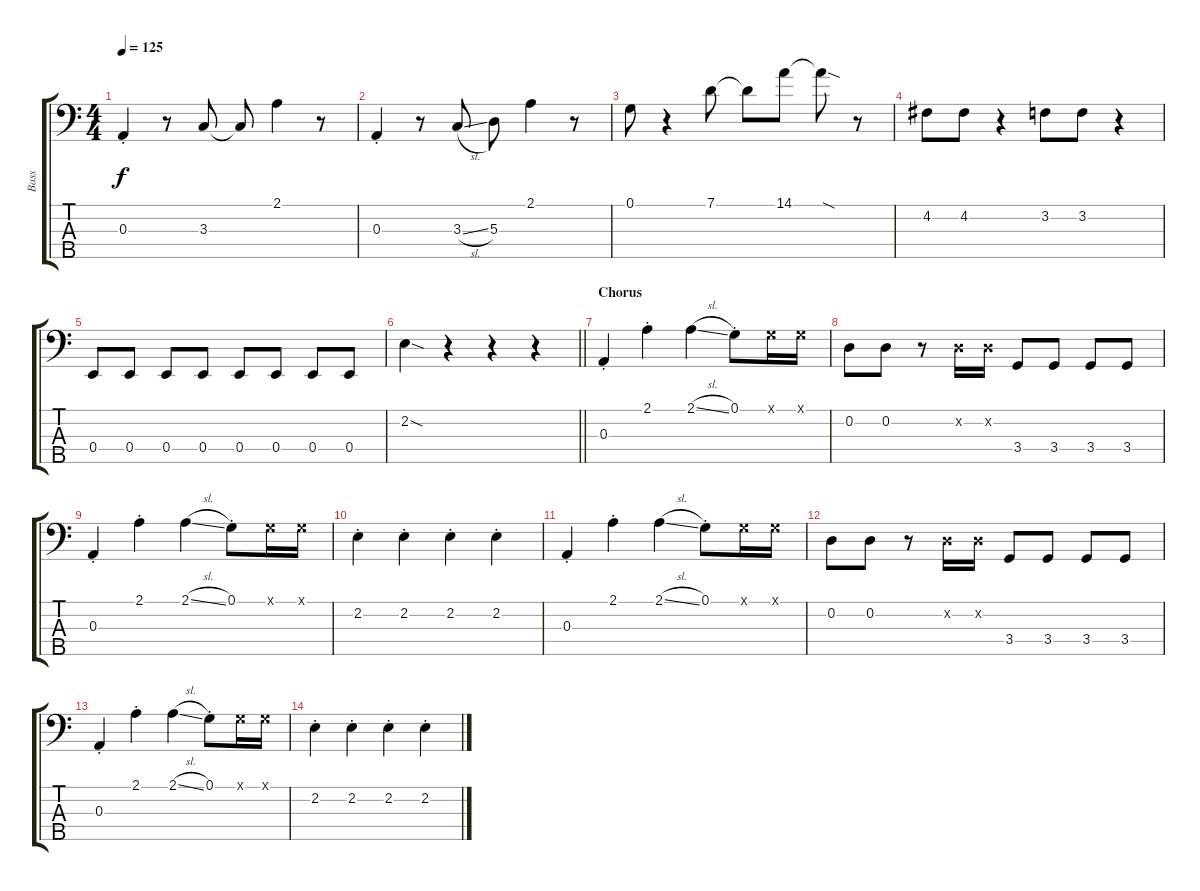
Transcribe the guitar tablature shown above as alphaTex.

\track ("Bass" "Bass") {instrument electricbassfinger}
\staff {score tabs}
\tuning (G2 D2 A1 E1 B0) {hide}
\ts (4 4)
\tempo 125
\clef f4
\ks c
0.3{st}.4{dy f} r.8 3.3.8 3.3{t}.8 2.1.4 r.8 |
0.3{st}.4 r.8 3.3{sl}.8 5.3.8 2.1.4 r.8 |
0.1.8 r.4 7.1.8 7.1{t}.8 14.1.8 14.1{sod t}.8 r.8 |
4.2.8 4.2.8 r.4 3.2.8 3.2.8 r.4 |
0.4.8 0.4.8 0.4.8 0.4.8 0.4.8 0.4.8 0.4.8 0.4.8 |
\barLineRight lightlight
2.2{sod}.4 r.4 r.4 r.4 |
\section ("" "Chorus")
0.3{st}.4 2.1{st}.4 2.1{sl}.4 0.1{st}.8 0.1{x}.16 0.1{x}.16 |
0.2.8 0.2.8 r.8 0.2{x}.16 0.2{x}.16 3.4.8 3.4.8 3.4.8 3.4.8 |
0.3{st}.4 2.1{st}.4 2.1{sl}.4 0.1{st}.8 0.1{x}.16 0.1{x}.16 |
2.2{st}.4 2.2{st}.4 2.2{st}.4 2.2{st}.4 |
0.3{st}.4 2.1{st}.4 2.1{sl}.4 0.1{st}.8 0.1{x}.16 0.1{x}.16 |
0.2.8 0.2.8 r.8 0.2{x}.16 0.2{x}.16 3.4.8 3.4.8 3.4.8 3.4.8 |
0.3{st}.4 2.1{st}.4 2.1{sl}.4 0.1{st}.8 0.1{x}.16 0.1{x}.16 |
2.2{st}.4 2.2{st}.4 2.2{st}.4 2.2{st}.4
